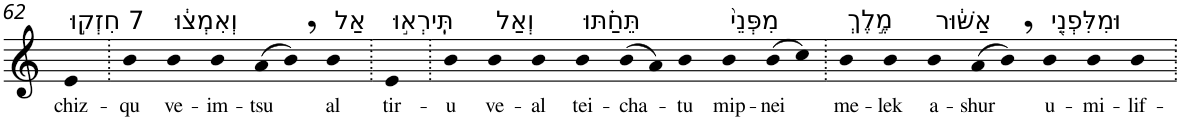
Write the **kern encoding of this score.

**kern	**text
*part1	*part1
*staff1	*staff1
*I"Piano	*
*I'Pno	*
!!LO:PB:g=z
*clefG2	*
*k[]	*
=62	=62
!LO:TX:a:t=7 חִזְק֣וּ	!
!	!LO:LY:b
4e	chiz-
=63.	=63.
!	!LO:LY:b
4b	-qu
!LO:TX:a:t=וְאִמְצ֔וּ	!
!	!LO:LY:b
4b	ve-
!	!LO:LY:b
4b	-im-
!	!LO:LY:b
(>8a	-tsu
8b,)	.
!LO:TX:a:t=אַל	!
!	!LO:LY:b
4b	al
=64.	=64.
!LO:TX:a:t=תִּֽירְא֣וּ	!
!	!LO:LY:b
4e	tir-
=65.	=65.
!	!LO:LY:b
4b	-u
!LO:TX:a:t=וְאַל	!
!	!LO:LY:b
4b	ve-
!	!LO:LY:b
4b	-al
!LO:TX:a:t=תֵּחַ֗תּוּ	!
!	!LO:LY:b
4b	tei-
!	!LO:LY:b
(>8b	-cha-
8a)	.
!	!LO:LY:b
4b	-tu
!LO:TX:a:t=מִפְּנֵי֙	!
!	!LO:LY:b
4b	mip-
!	!LO:LY:b
(>8b	-nei
8cc)	.
=66.	=66.
!LO:TX:a:t=מֶ֣לֶךְ	!
!	!LO:LY:b
4b	me-
!	!LO:LY:b
4b	-lek
!LO:TX:a:t=אַשּׁ֔וּר	!
!	!LO:LY:b
4b	a-
!	!LO:LY:b
(>8a	-shur
8b,)	.
!LO:TX:a:t=וּמִלִּפְנֵ֖י	!
!	!LO:LY:b
4b	u-
!	!LO:LY:b
4b	-mi-
!	!LO:LY:b
4b	-lif-
=.	=.
*-	*-
